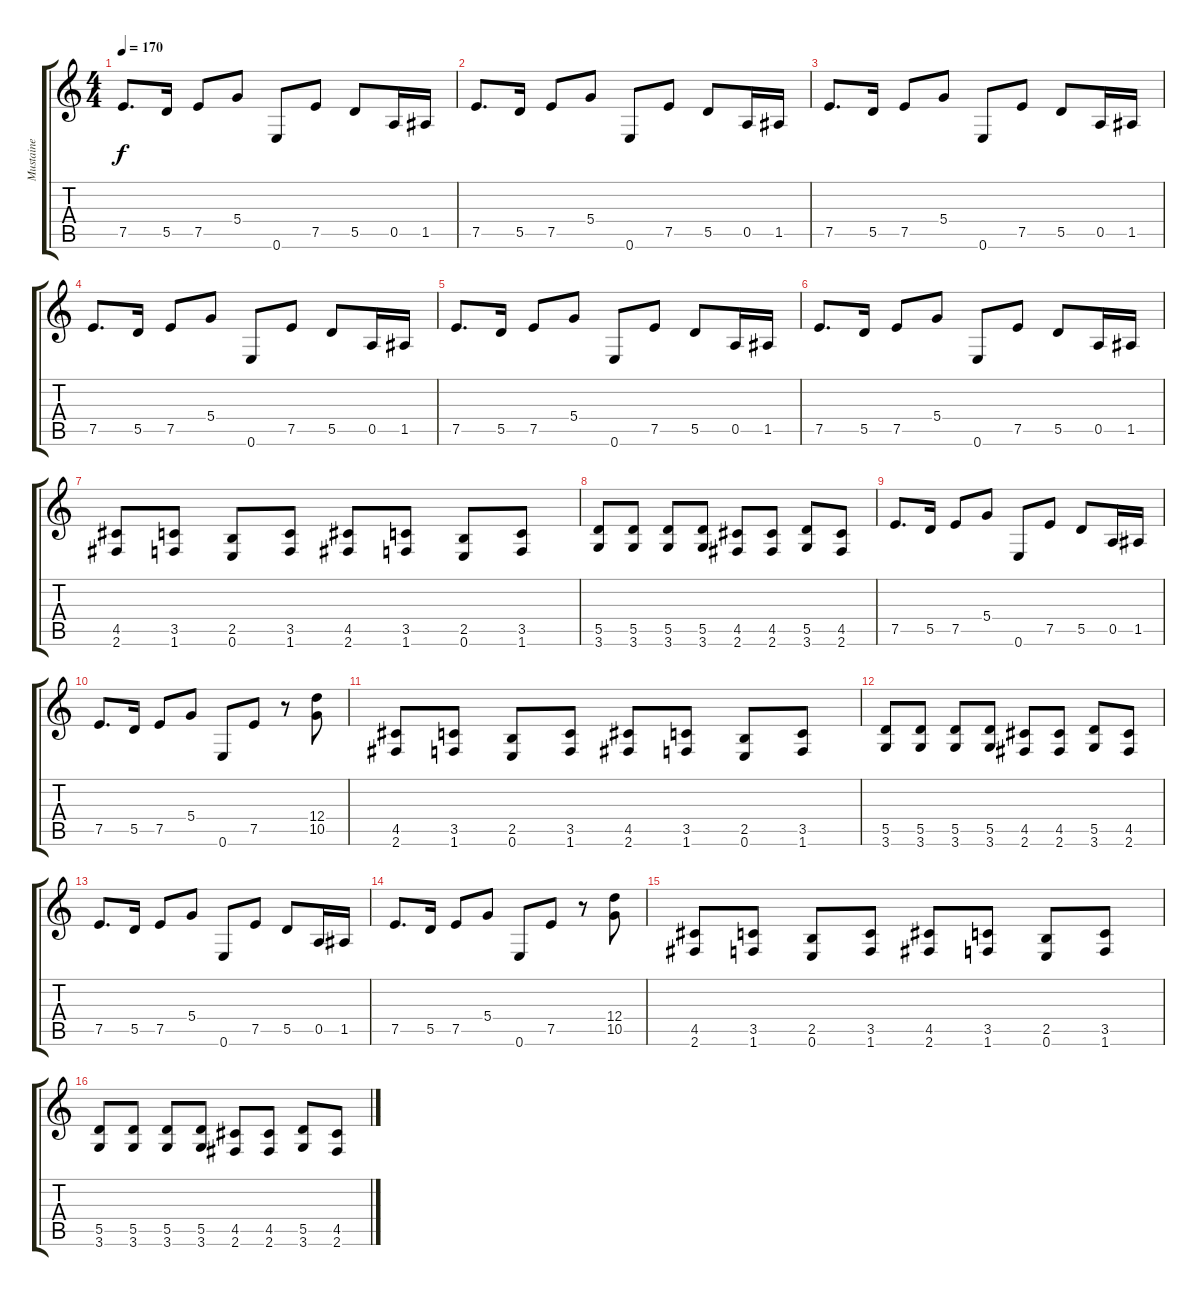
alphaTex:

\track ("Mustaine" "Mustaine") {instrument distortionguitar}
\staff {score tabs}
\tuning (E4 B3 G3 D3 A2 E2) {hide}
\ts (4 4)
\tempo 170
\clef g2
\ks c
7.5.8{d dy f} 5.5.16 7.5.8 5.4.8 0.6.8 7.5.8 5.5.8 0.5.16 1.5.16 |
7.5.8{d} 5.5.16 7.5.8 5.4.8 0.6.8 7.5.8 5.5.8 0.5.16 1.5.16 |
7.5.8{d} 5.5.16 7.5.8 5.4.8 0.6.8 7.5.8 5.5.8 0.5.16 1.5.16 |
7.5.8{d} 5.5.16 7.5.8 5.4.8 0.6.8 7.5.8 5.5.8 0.5.16 1.5.16 |
7.5.8{d} 5.5.16 7.5.8 5.4.8 0.6.8 7.5.8 5.5.8 0.5.16 1.5.16 |
7.5.8{d} 5.5.16 7.5.8 5.4.8 0.6.8 7.5.8 5.5.8 0.5.16 1.5.16 |
(4.5 2.6).8 (3.5 1.6).8 (2.5 0.6).8 (3.5 1.6).8 (4.5 2.6).8 (3.5 1.6).8 (2.5 0.6).8 (3.5 1.6).8 |
(5.5 3.6).8 (5.5 3.6).8 (5.5 3.6).8 (5.5 3.6).8 (4.5 2.6).8 (4.5 2.6).8 (5.5 3.6).8 (4.5 2.6).8 |
7.5.8{d} 5.5.16 7.5.8 5.4.8 0.6.8 7.5.8 5.5.8 0.5.16 1.5.16 |
7.5.8{d} 5.5.16 7.5.8 5.4.8 0.6.8 7.5.8 r.8 (12.4 10.5).8 |
(4.5 2.6).8 (3.5 1.6).8 (2.5 0.6).8 (3.5 1.6).8 (4.5 2.6).8 (3.5 1.6).8 (2.5 0.6).8 (3.5 1.6).8 |
(5.5 3.6).8 (5.5 3.6).8 (5.5 3.6).8 (5.5 3.6).8 (4.5 2.6).8 (4.5 2.6).8 (5.5 3.6).8 (4.5 2.6).8 |
7.5.8{d} 5.5.16 7.5.8 5.4.8 0.6.8 7.5.8 5.5.8 0.5.16 1.5.16 |
7.5.8{d} 5.5.16 7.5.8 5.4.8 0.6.8 7.5.8 r.8 (12.4 10.5).8 |
(4.5 2.6).8 (3.5 1.6).8 (2.5 0.6).8 (3.5 1.6).8 (4.5 2.6).8 (3.5 1.6).8 (2.5 0.6).8 (3.5 1.6).8 |
(5.5 3.6).8 (5.5 3.6).8 (5.5 3.6).8 (5.5 3.6).8 (4.5 2.6).8 (4.5 2.6).8 (5.5 3.6).8 (4.5 2.6).8
